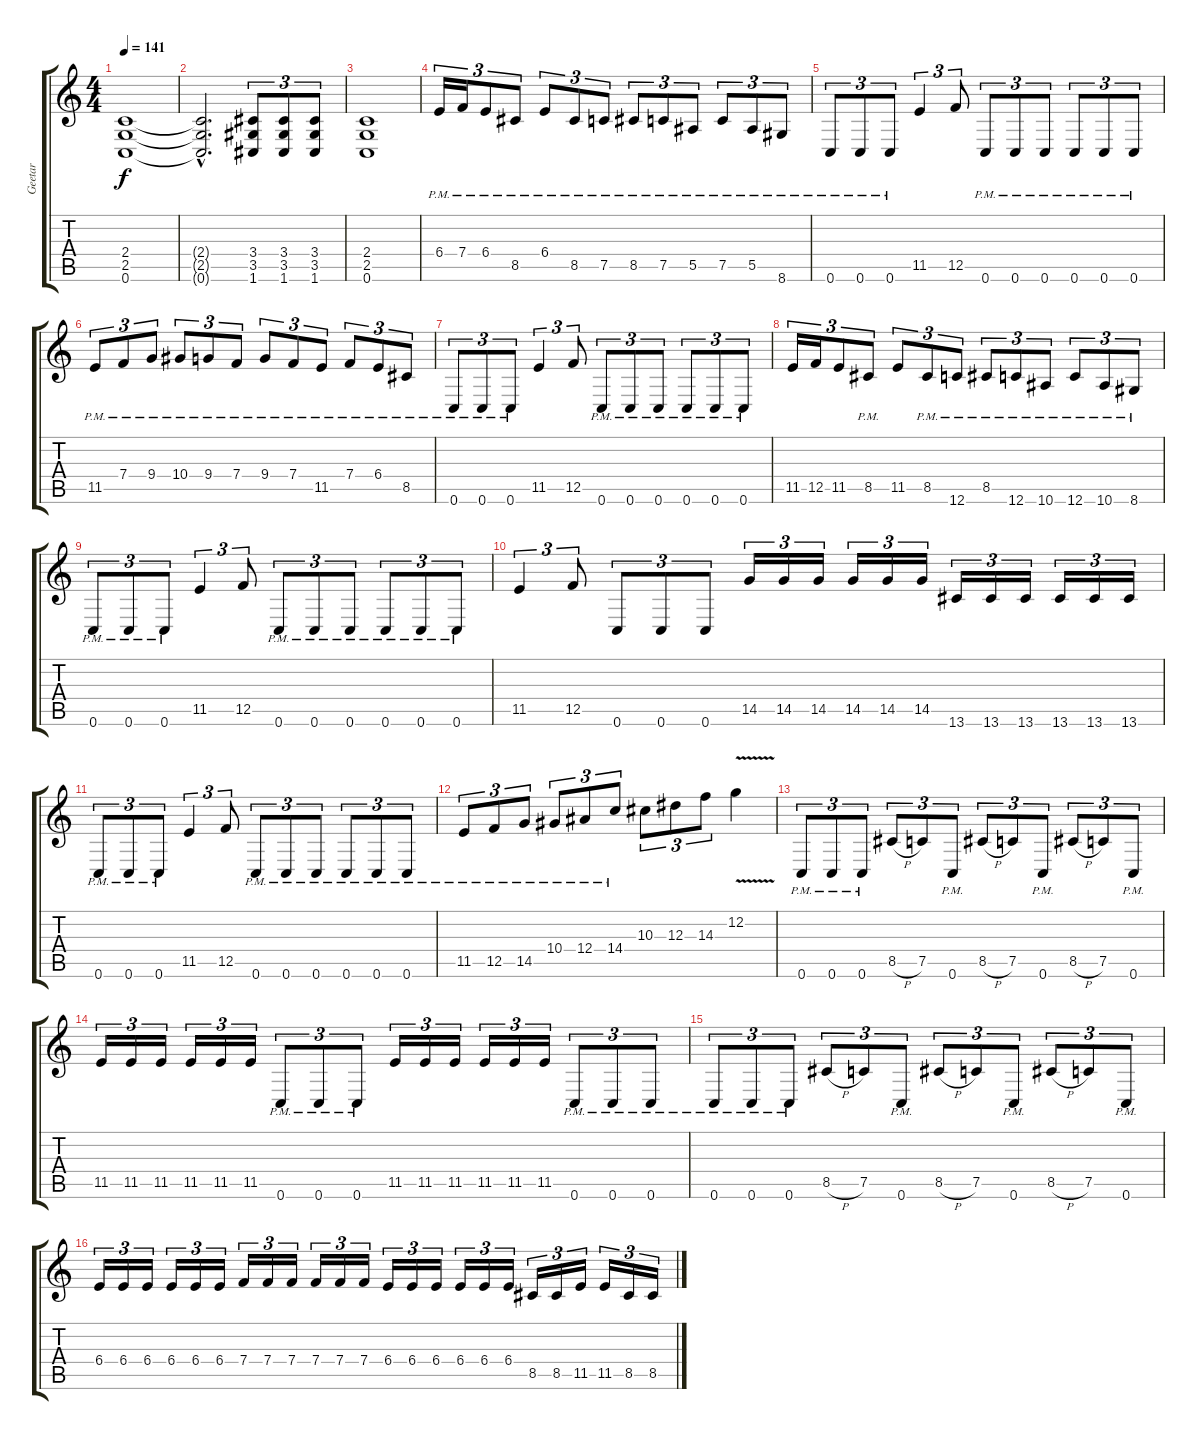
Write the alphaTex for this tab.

\track ("Geetar" "Geetar") {instrument distortionguitar}
\staff {score tabs}
\tuning (C4 G3 Eb3 Bb2 F2 C2) {hide}
\ts (4 4)
\tempo 141
\clef g2
\ks c
(2.4 2.5 0.6).1{dy f instrument distortionguitar} |
(2.4{hac t} 2.5{hac t} 0.6{hac t}).2{d} (3.4 3.5 1.6).8{tu (3 2)} (3.4 3.5 1.6).8{tu (3 2)} (3.4 3.5 1.6).8{tu (3 2)} |
(2.4 2.5 0.6).1 |
6.4{pm}.16{tu (3 2)} 7.4{pm}.16{tu (3 2)} 6.4{pm}.8{tu (3 2)} 8.5{pm}.8{tu (3 2)} 6.4{pm}.8{tu (3 2)} 8.5{pm}.8{tu (3 2)} 7.5{pm}.8{tu (3 2)} 8.5{pm}.8{tu (3 2)} 7.5{pm}.8{tu (3 2)} 5.5{pm}.8{tu (3 2)} 7.5{pm}.8{tu (3 2)} 5.5{pm}.8{tu (3 2)} 8.6{pm}.8{tu (3 2)} |
0.6{pm}.8{tu (3 2)} 0.6{pm}.8{tu (3 2)} 0.6{pm}.8{tu (3 2)} 11.5.4{tu (3 2)} 12.5.8{tu (3 2)} 0.6{pm}.8{tu (3 2)} 0.6{pm}.8{tu (3 2)} 0.6{pm}.8{tu (3 2)} 0.6{pm}.8{tu (3 2)} 0.6{pm}.8{tu (3 2)} 0.6{pm}.8{tu (3 2)} |
11.5{pm}.8{tu (3 2)} 7.4{pm}.8{tu (3 2)} 9.4{pm}.8{tu (3 2)} 10.4{pm}.8{tu (3 2)} 9.4{pm}.8{tu (3 2)} 7.4{pm}.8{tu (3 2)} 9.4{pm}.8{tu (3 2)} 7.4{pm}.8{tu (3 2)} 11.5{pm}.8{tu (3 2)} 7.4{pm}.8{tu (3 2)} 6.4{pm}.8{tu (3 2)} 8.5{pm}.8{tu (3 2)} |
0.6{pm}.8{tu (3 2)} 0.6{pm}.8{tu (3 2)} 0.6{pm}.8{tu (3 2)} 11.5.4{tu (3 2)} 12.5.8{tu (3 2)} 0.6{pm}.8{tu (3 2)} 0.6{pm}.8{tu (3 2)} 0.6{pm}.8{tu (3 2)} 0.6{pm}.8{tu (3 2)} 0.6{pm}.8{tu (3 2)} 0.6{pm}.8{tu (3 2)} |
11.5.16{tu (3 2)} 12.5.16{tu (3 2)} 11.5.8{tu (3 2)} 8.5{pm}.8{tu (3 2)} 11.5.8{tu (3 2)} 8.5{pm}.8{tu (3 2)} 12.6{pm}.8{tu (3 2)} 8.5{pm}.8{tu (3 2)} 12.6{pm}.8{tu (3 2)} 10.6{pm}.8{tu (3 2)} 12.6{pm}.8{tu (3 2)} 10.6{pm}.8{tu (3 2)} 8.6{pm}.8{tu (3 2)} |
0.6{pm}.8{tu (3 2)} 0.6{pm}.8{tu (3 2)} 0.6{pm}.8{tu (3 2)} 11.5.4{tu (3 2)} 12.5.8{tu (3 2)} 0.6{pm}.8{tu (3 2)} 0.6{pm}.8{tu (3 2)} 0.6{pm}.8{tu (3 2)} 0.6{pm}.8{tu (3 2)} 0.6{pm}.8{tu (3 2)} 0.6{pm}.8{tu (3 2)} |
11.5.4{tu (3 2)} 12.5.8{tu (3 2)} 0.6.8{tu (3 2)} 0.6.8{tu (3 2)} 0.6.8{tu (3 2)} 14.5.16{tu (3 2)} 14.5.16{tu (3 2)} 14.5.16{tu (3 2)} 14.5.16{tu (3 2)} 14.5.16{tu (3 2)} 14.5.16{tu (3 2)} 13.6.16{tu (3 2)} 13.6.16{tu (3 2)} 13.6.16{tu (3 2)} 13.6.16{tu (3 2)} 13.6.16{tu (3 2)} 13.6.16{tu (3 2)} |
0.6{pm}.8{tu (3 2)} 0.6{pm}.8{tu (3 2)} 0.6{pm}.8{tu (3 2)} 11.5.4{tu (3 2)} 12.5.8{tu (3 2)} 0.6{pm}.8{tu (3 2)} 0.6{pm}.8{tu (3 2)} 0.6{pm}.8{tu (3 2)} 0.6{pm}.8{tu (3 2)} 0.6{pm}.8{tu (3 2)} 0.6{pm}.8{tu (3 2)} |
11.5{pm}.8{tu (3 2)} 12.5{pm}.8{tu (3 2)} 14.5{pm}.8{tu (3 2)} 10.4{pm}.8{tu (3 2)} 12.4{pm}.8{tu (3 2)} 14.4{pm}.8{tu (3 2)} 10.3.8{tu (3 2)} 12.3.8{tu (3 2)} 14.3.8{tu (3 2)} 12.2{v}.4 |
0.6{pm}.8{tu (3 2)} 0.6{pm}.8{tu (3 2)} 0.6{pm}.8{tu (3 2)} 8.5{h}.8{tu (3 2)} 7.5.8{tu (3 2)} 0.6{pm}.8{tu (3 2)} 8.5{h}.8{tu (3 2)} 7.5.8{tu (3 2)} 0.6{pm}.8{tu (3 2)} 8.5{h}.8{tu (3 2)} 7.5.8{tu (3 2)} 0.6{pm}.8{tu (3 2)} |
11.5.16{tu (3 2)} 11.5.16{tu (3 2)} 11.5.16{tu (3 2)} 11.5.16{tu (3 2)} 11.5.16{tu (3 2)} 11.5.16{tu (3 2)} 0.6{pm}.8{tu (3 2)} 0.6{pm}.8{tu (3 2)} 0.6{pm}.8{tu (3 2)} 11.5.16{tu (3 2)} 11.5.16{tu (3 2)} 11.5.16{tu (3 2)} 11.5.16{tu (3 2)} 11.5.16{tu (3 2)} 11.5.16{tu (3 2)} 0.6{pm}.8{tu (3 2)} 0.6{pm}.8{tu (3 2)} 0.6{pm}.8{tu (3 2)} |
0.6{pm}.8{tu (3 2)} 0.6{pm}.8{tu (3 2)} 0.6{pm}.8{tu (3 2)} 8.5{h}.8{tu (3 2)} 7.5.8{tu (3 2)} 0.6{pm}.8{tu (3 2)} 8.5{h}.8{tu (3 2)} 7.5.8{tu (3 2)} 0.6{pm}.8{tu (3 2)} 8.5{h}.8{tu (3 2)} 7.5.8{tu (3 2)} 0.6{pm}.8{tu (3 2)} |
6.4.16{tu (3 2)} 6.4.16{tu (3 2)} 6.4.16{tu (3 2)} 6.4.16{tu (3 2)} 6.4.16{tu (3 2)} 6.4.16{tu (3 2)} 7.4.16{tu (3 2)} 7.4.16{tu (3 2)} 7.4.16{tu (3 2)} 7.4.16{tu (3 2)} 7.4.16{tu (3 2)} 7.4.16{tu (3 2)} 6.4.16{tu (3 2)} 6.4.16{tu (3 2)} 6.4.16{tu (3 2)} 6.4.16{tu (3 2)} 6.4.16{tu (3 2)} 6.4.16{tu (3 2)} 8.5.16{tu (3 2)} 8.5.16{tu (3 2)} 11.5.16{tu (3 2)} 11.5.16{tu (3 2)} 8.5.16{tu (3 2)} 8.5.16{tu (3 2)}
